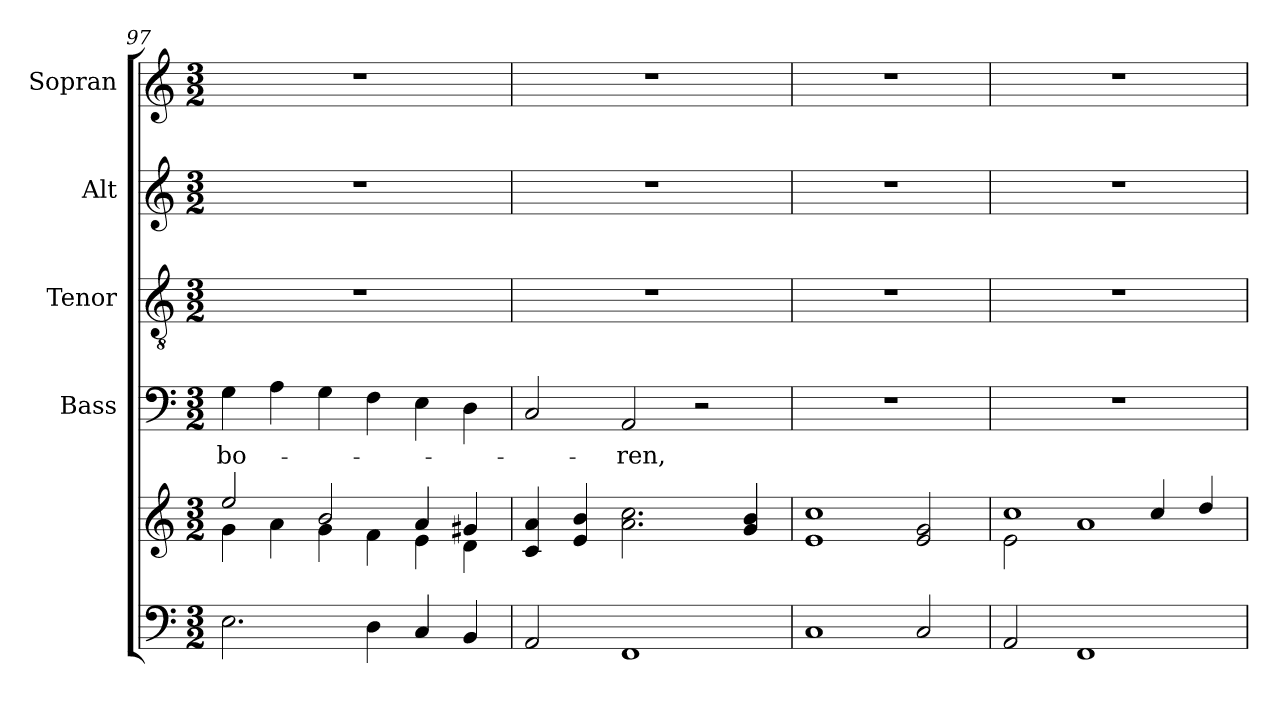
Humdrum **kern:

**kern	**kern	**kern	**text	**kern	**kern	**kern
*part5	*part5	*part4	*part4	*part3	*part2	*part1
*staff6	*staff5	*staff4	*staff4	*staff3	*staff2	*staff1
*	*	*I"Bass	*	*I"Tenor	*I"Alt	*I"Sopran
*	*	*I'B.	*	*I'T.	*I'A.	*I'S.
!!LO:LB:g=z
*clefF4	*clefG2	*clefF4	*	*clefGv2	*clefG2	*clefG2
*k[]	*k[]	*k[]	*	*k[]	*k[]	*k[]
*C:	*C:	*C:	*	*C:	*C:	*C:
*M3/2	*M3/2	*M3/2	*	*M3/2	*M3/2	*M3/2
=97	=97	=97	=97	=97	=97	=97
*	*^	*	*	*	*	*
!	!	!	!	!LO:LY:b	!	!	!
2.E\	2ee/	4g\	4G\	-bo-	1.r	1.r	1.r
.	.	4a\	4A\	.	.	.	.
.	2b/	4g\	4G\	.	.	.	.
4D\	.	4f\	4F\	.	.	.	.
4C/	4a/	4e\	4E\	.	.	.	.
4BB/	4g#X/	4d\	4D\	.	.	.	.
*	*v	*v	*	*	*	*	*
=98	=98	=98	=98	=98	=98	=98
2AA/	4c/ 4a/	2C/	.	1.r	1.r	1.r
.	4e/ 4b/	.	.	.	.	.
!	!	!	!LO:LY:b	!	!	!
1FF	2.a\ 2.cc\	2AA/	-ren,	.	.	.
.	.	2r	.	.	.	.
.	4g/ 4b/	.	.	.	.	.
=99	=99	=99	=99	=99	=99	=99
1C	1e 1cc	1.r	.	1.r	1.r	1.r
2C/	2e/ 2g/	.	.	.	.	.
=100	=100	=100	=100	=100	=100	=100
*	*^	*	*	*	*	*
2AA/	1cc	2e\	1.r	.	1.r	1.r	1.r
1FF	.	1a	.	.	.	.	.
.	4cc/	.	.	.	.	.	.
.	4dd/	.	.	.	.	.	.
*	*v	*v	*	*	*	*	*
=	=	=	=	=	=	=
*-	*-	*-	*-	*-	*-	*-
